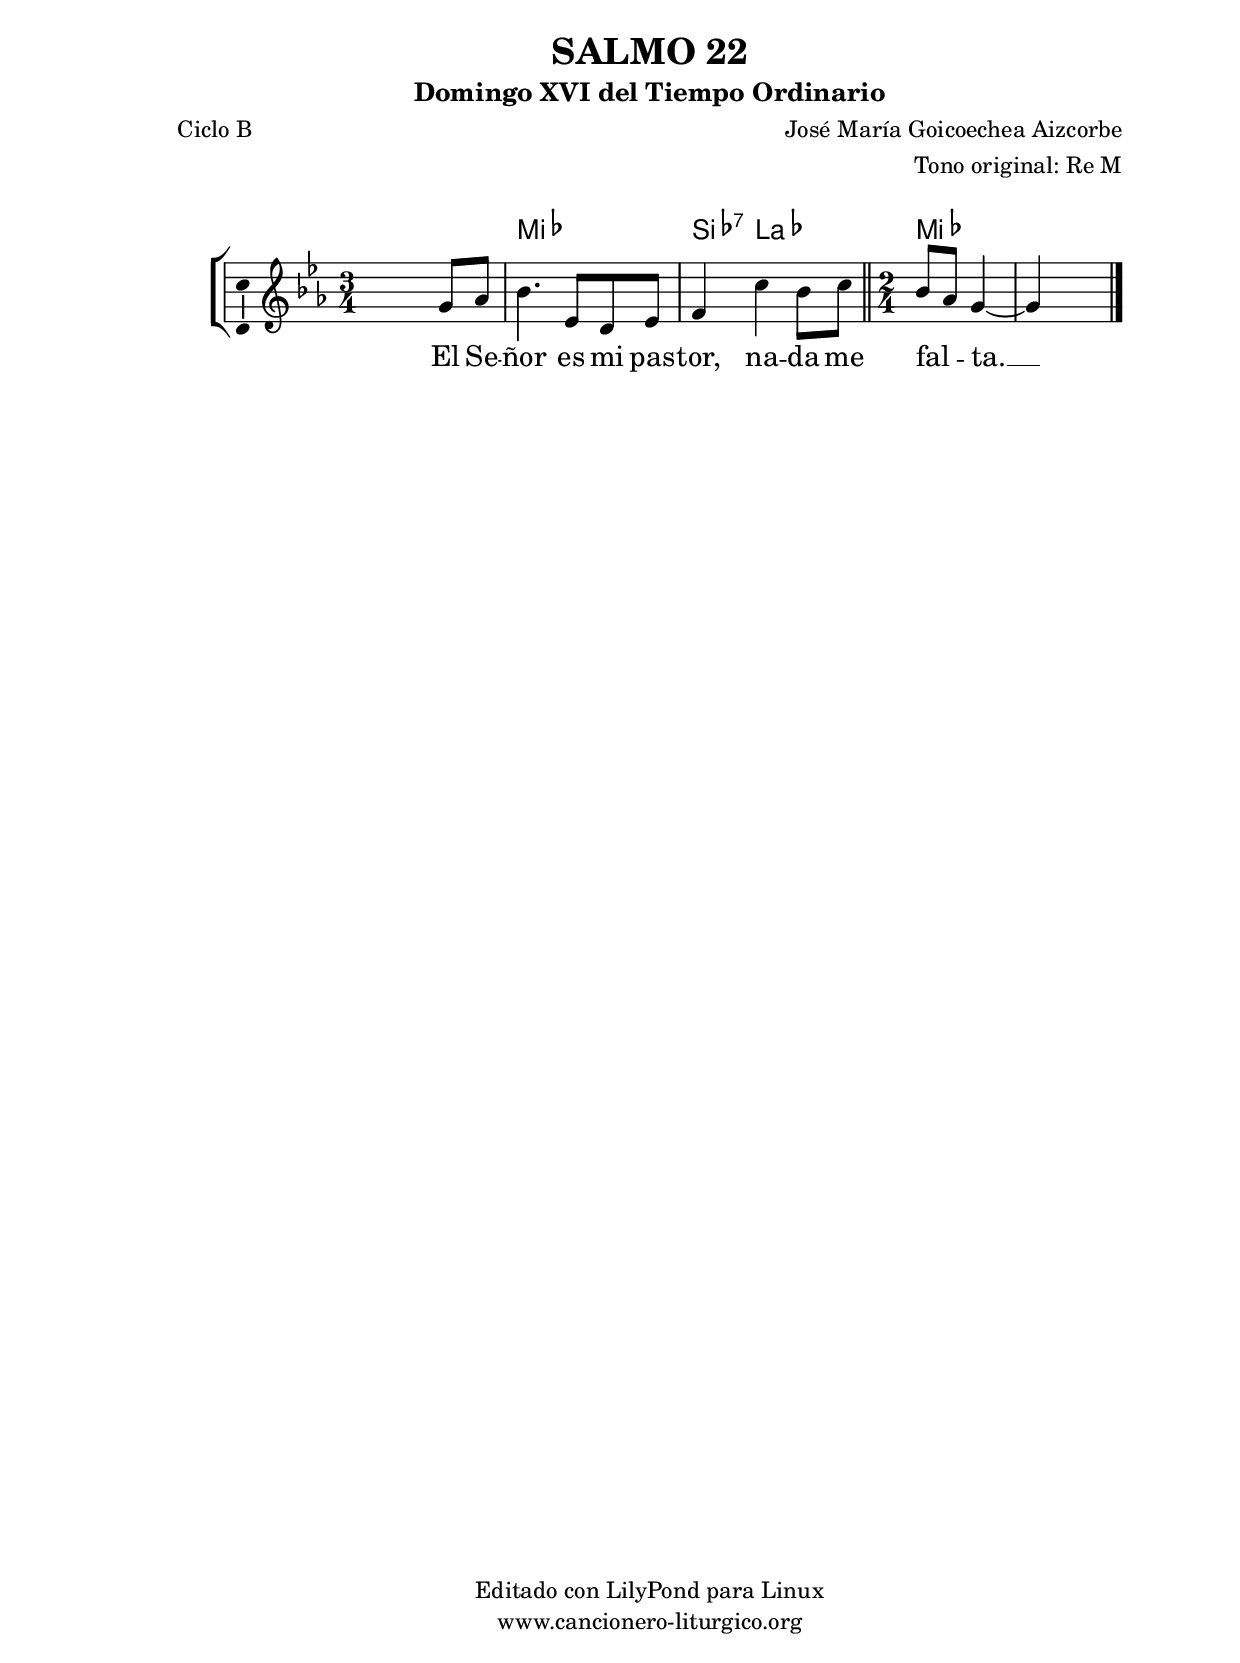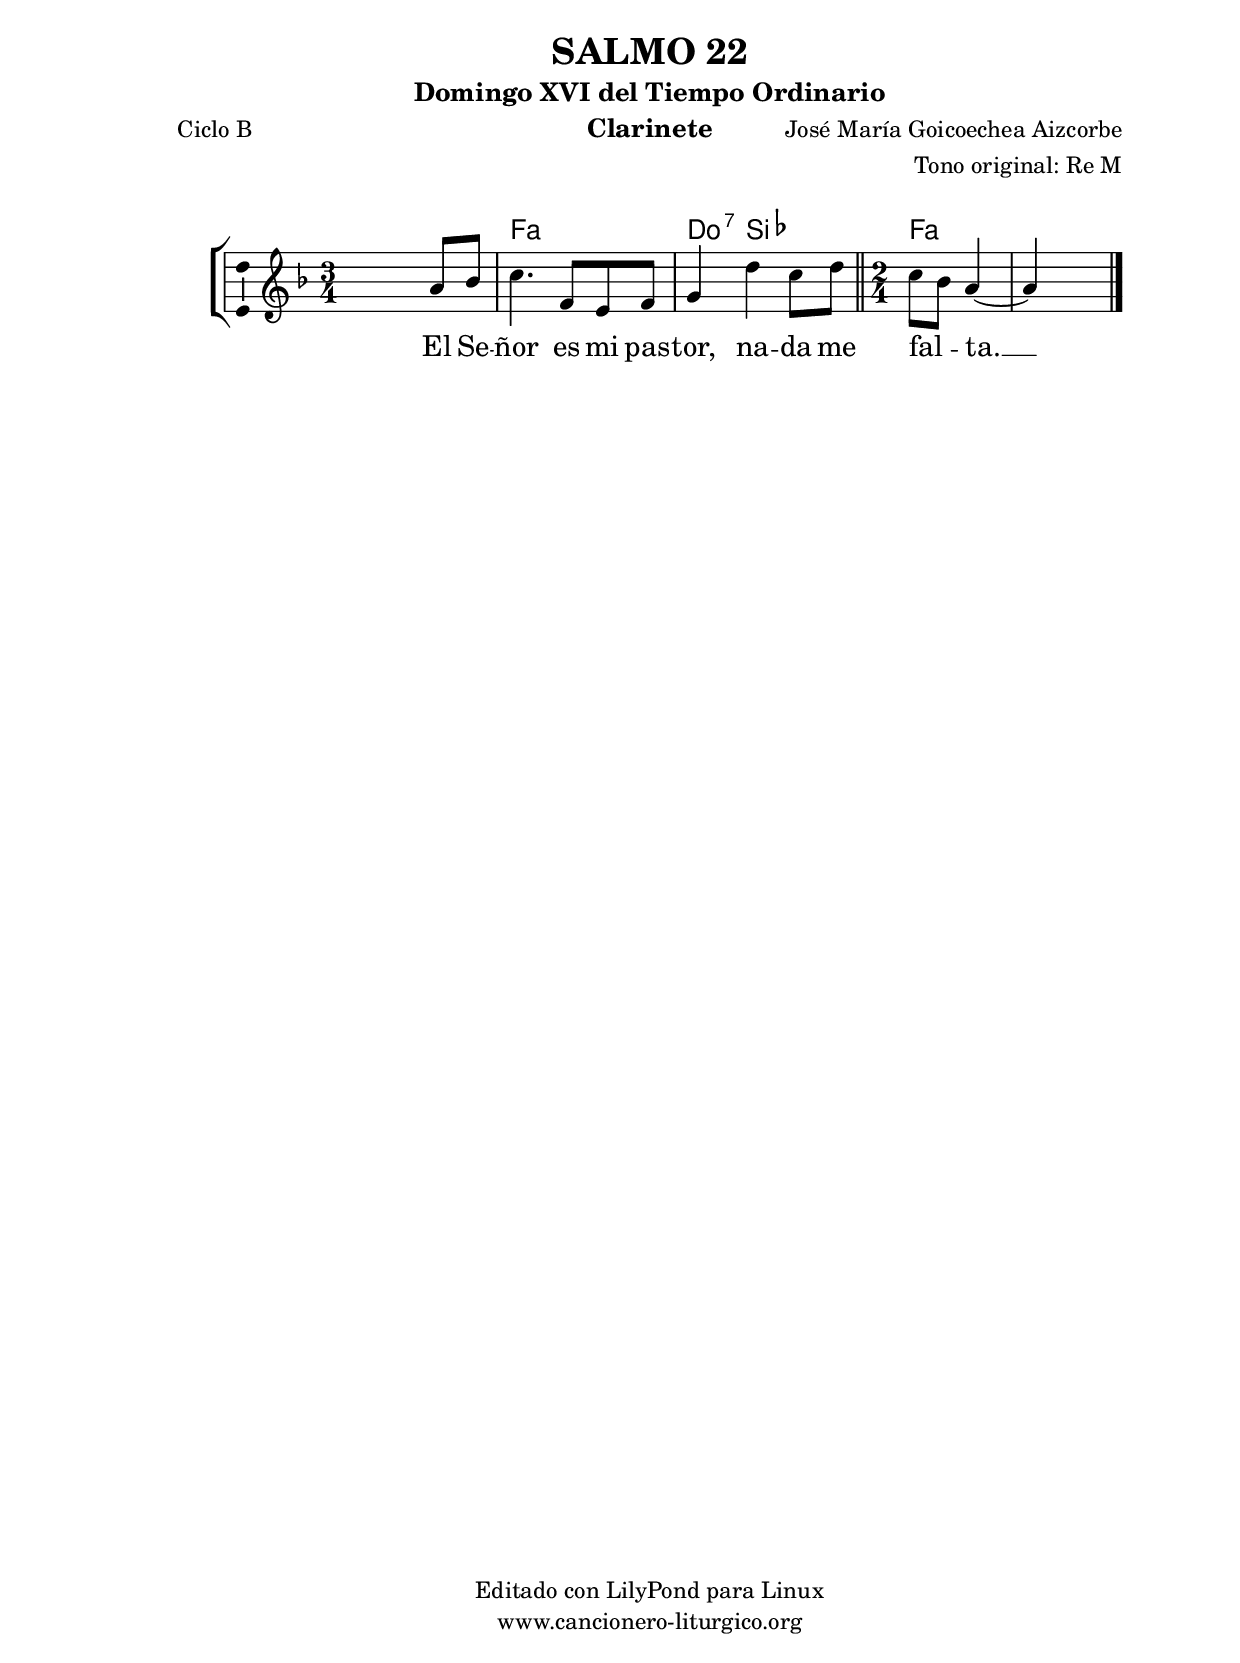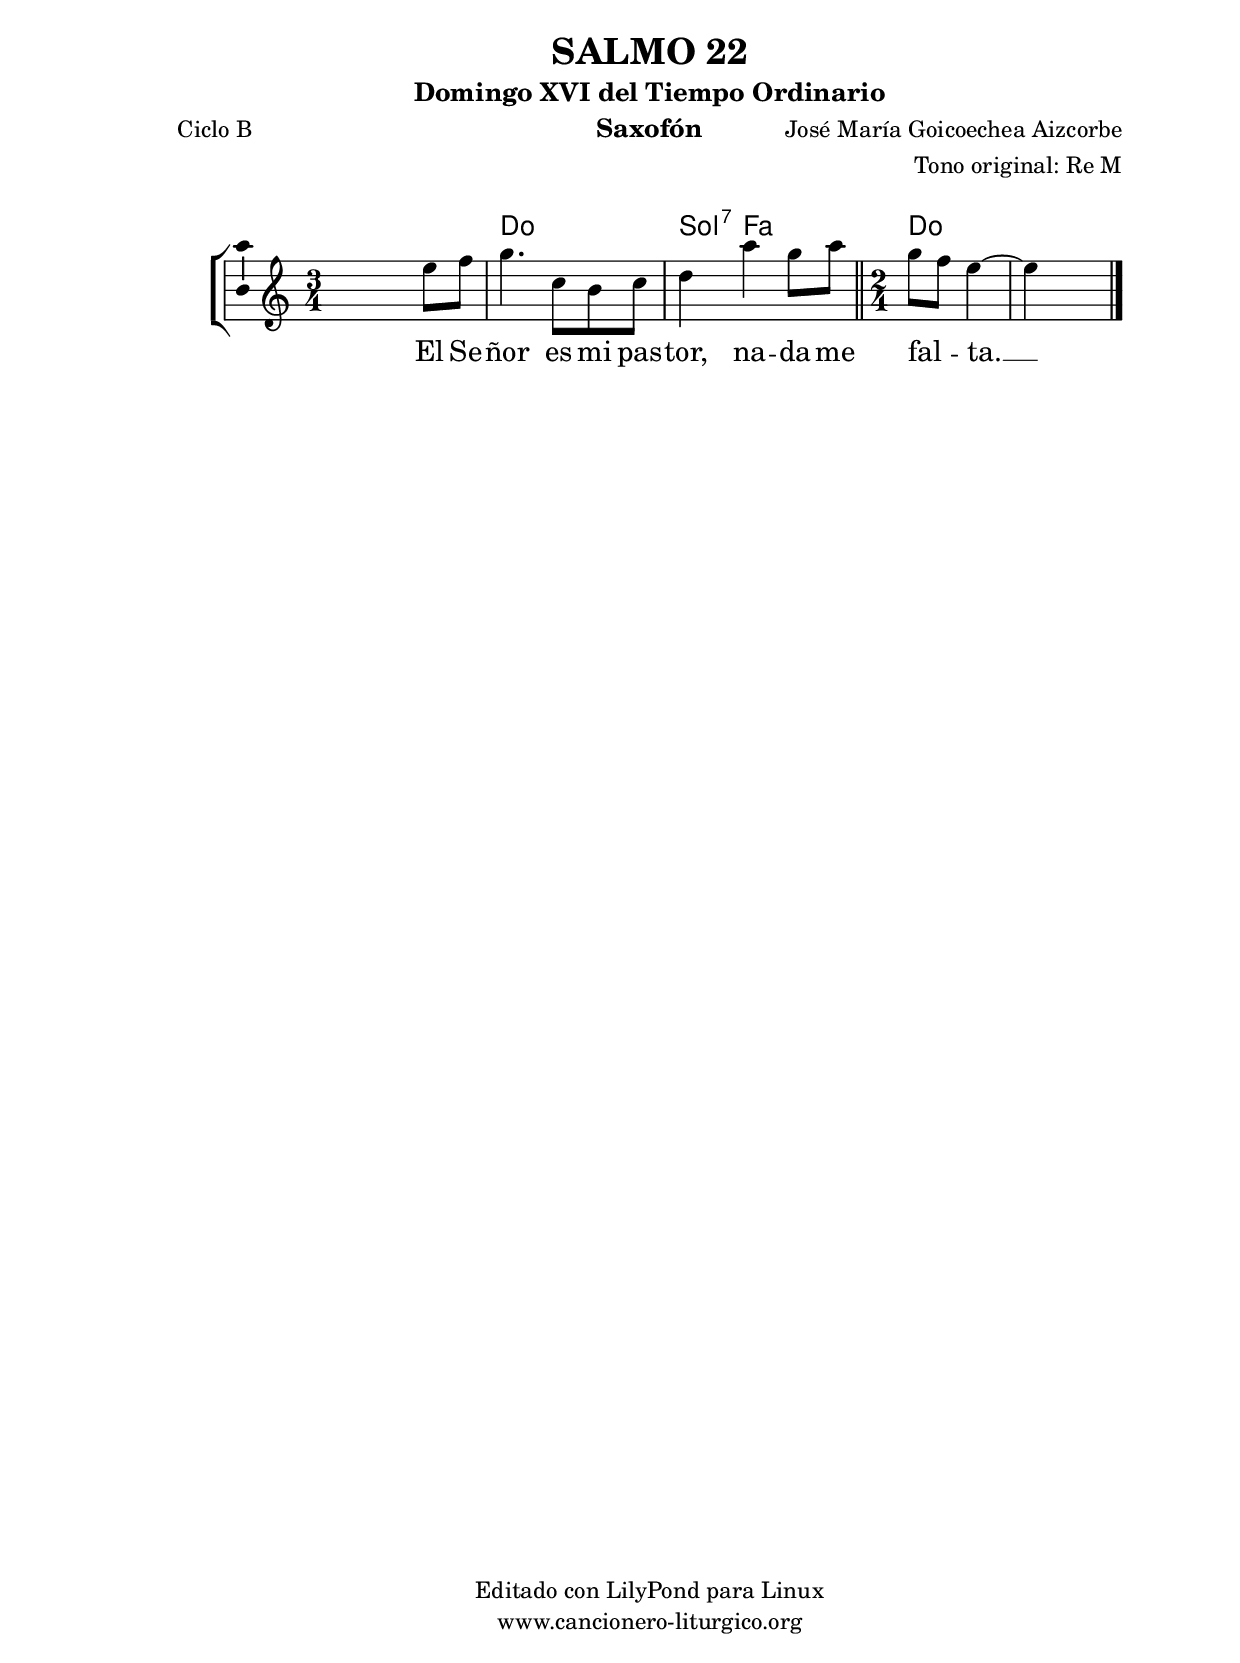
%
%para convertir .midi en .wav:
%timidity filename.midi -Ow -o finename.wav
%
%
%Para convertir de .wav a .mp3:
%lame -h -m j filename.wav
%
%
%para escuchar el midi:
%timidity nombrefichero.midi
%


%versión de lilypond para la que se ha escrito esta partitura:
\version "2.16.0"

	%Tamaño papel
	#(set-default-paper-size "a4")
	%Tamaño partitura
	#(set-global-staff-size 20)
	%No responde al pulsar sobre una nota
	#(ly:set-option 'point-and-click #f)

%parámetros del encabezamiento:
\header {
	title = "SALMO 22"
	subtitle = "Domingo XVI del Tiempo Ordinario"
	composer = "José María Goicoechea Aizcorbe"
	poet = "Ciclo B"
	meter = ""
	arranger = "Tono original: Re M"
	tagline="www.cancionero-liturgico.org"
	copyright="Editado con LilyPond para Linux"
	}

%parámetros asociados al papel:
\paper  {
	oddHeaderMarkup = \markup {\fill-line { \on-the-fly #not-first-page \fromproperty #'header:title \on-the-fly #not-first-page \fromproperty #'header:composer }}
	evenHeaderMarkup = \markup {\fill-line { \fromproperty #'header:composer \fromproperty #'header:title }}
	#(set-paper-size "a4")
	print-page-number = ##f
	first-page-number = 1
	print-first-page-number = ##f
%	head-separation = 3.0 \cm
	top-margin = 2.0 \cm
	bottom-margin = 0.5\cm
%%%	bottom-margin = -1.0\cm
	left-margin = 3.0 \cm
	line-width = 16.0 \cm 
	indent = 8\mm
	interscoreline = 2.\mm
	between-system-space = 15\mm
%	para que las partituras no llenen la hoja:
	ragged-bottom = ##t
%	idem para la última hoja:
	ragged-last-bottom = ##f
%	para que las partituras llenen el ancho del papel:
	ragged-last = ##f
	after-title-space = 2.5 \cm
%page-count=1
%system-count=8

	%Flexible Vertical Spacing
%	markup-markup-spacing =
%	#'((basic-distance . 15) (minimum-distance . 15) (padding . 3))
	markup-system-spacing =
	#'((basic-distance . 15) (minimum-distance . 15) (padding . 3))
	system-system-spacing =
	#'((basic-distance . 15) (minimum-distance . 15) (padding . 3))
	score-system-spacing =
	#'((basic-distance . 15) (minimum-distance . 15) (padding . 5))
%	top-system-spacing = % header
%	#'((basic-distance . 8) (minimum-distance . 0) (padding . 3))
%	top-markup-spacing =
%	#'((basic-distance . 20) (minimum-distance . 20) (padding . 3))
	last-bottom-spacing = % footer
	#'((basic-distance . 5) (minimum-distance . 5) (padding . 3))
%	score-markup-spacing =
%	#'((basic-distance . 16) (minimum-distance . 13) (padding . 3))

	}


%parámetros que afectan a toda la partitura:
global =  {
	%clave de sol (G):
	\clef G
	%armadura:
	\transpose d ees
	\key d \major
	\tempo 4=100
	\set Score.tempoHideNote = ##t
	}


acordes = {
	\italianChords
	\chordmode {
	\transpose d ees
{

s2.
d2. a4:7 g2 d s
	}
	}
}

melodia = 
	\transpose d ees
{
	\relative c'{

\time 3/4
s2 fis8 g
a4. d,8 cis d
e4 b' a8 b

\bar "||"
\time 2/4
a8 g fis4~
fis4 s4

	\bar "|."
	}
	}


texto = \lyricmode {
El Se -- ñor es mi pas -- tor, na -- da me fal -- _ ta. __
	}


acordesStaff = \context ChordNames = acordesStaff <<
	\set chordChanges = ##t
	\acordes
	>>


vozStaff = \context Voice = vozStaff
\with {\consists "Ambitus_engraver"}
<<
%	\set Staff.instrumentName = ""
%	\set Staff.shortInstrumentName = ""
%	\set Staff.midiInstrument = #"clarinet"
%	\set Staff.midiInstrument = #"cello"
%	\set Staff.midiInstrument = #"flute"
	\set Staff.midiInstrument = #"electric guitar (jazz)"
%	\set Staff.midiInstrument = #"english horn"
%	\set Staff.midiInstrument = #"violin"
%	\set Staff.midiInstrument = #"glockenspiel"
	\set Staff.midiMinimumVolume = #0.7
	\set Staff.midiMaximumVolume = #0.9
	\global
	\melodia
	>>


textoStaff = \context Lyrics = textoStaff <<
	\lyricsto vozStaff \texto
	>>

\book {
	\score {
		\context ChoirStaff {
			\override StaffGroup.SystemStartBracket #'collapse-height = #1
			\override Score.SystemStartBar #'collapse-height = #1
			<<
			\acordesStaff
			\vozStaff
			\textoStaff
			>>
			}
		\layout {
	    		\context {
				\Lyrics
				\override LyricText #'font-size = #2
				}
	   		 \context {
				\Score
				%fontSize = #3
				\override StaffSymbol #'staff-space = #(magstep +3)
				%\override Beam #'thickness = #0.55
				%\override SpacingSpanner #'spacing-increment = #1.0
				%\override Slur #'height-limit = #1.5
				}
			}
		}
	\score {
		\unfoldRepeats
		\context ChoirStaff {
			<<
			\acordesStaff
			\vozStaff
			>>
			}
		\midi {
	  		\context {
	  			\Score
				tempoWholesPerMinute = #(ly:make-moment 70 4)
				}
			}
		}
	}

%Partitura para clarinete
#(define output-suffix "C")
\book {
	\header{
		instrument = "Clarinete"
		}
	\score {
		\context ChoirStaff {
			\override StaffGroup.SystemStartBracket #'collapse-height = #1
			\override Score.SystemStartBar #'collapse-height = #1
\transpose c d
			<<
			\acordesStaff
			\vozStaff
			\textoStaff
			>>
			}
		\layout {
	    		\context {
				\Lyrics
				\override LyricText #'font-size = #2
				}
	   		 \context {
				\Score
				%fontSize = #3
				\override StaffSymbol #'staff-space = #(magstep +3)
				%\override Beam #'thickness = #0.55
				%\override SpacingSpanner #'spacing-increment = #1.0
				%\override Slur #'height-limit = #1.5
				}
			}
		}
	}

%Partitura para saxofón
#(define output-suffix "S")
\book {
	\header{
		instrument = "Saxofón"
		}
	\score {
		\context ChoirStaff {
			\override StaffGroup.SystemStartBracket #'collapse-height = #1
			\override Score.SystemStartBar #'collapse-height = #1
\transpose c a
			<<
			\acordesStaff
			\vozStaff
			\textoStaff
			>>
			}
		\layout {
	    		\context {
				\Lyrics
				\override LyricText #'font-size = #2
				}
	   		 \context {
				\Score
				%fontSize = #3
				\override StaffSymbol #'staff-space = #(magstep +3)
				%\override Beam #'thickness = #0.55
				%\override SpacingSpanner #'spacing-increment = #1.0
				%\override Slur #'height-limit = #1.5
				}
			}
		}
	}

